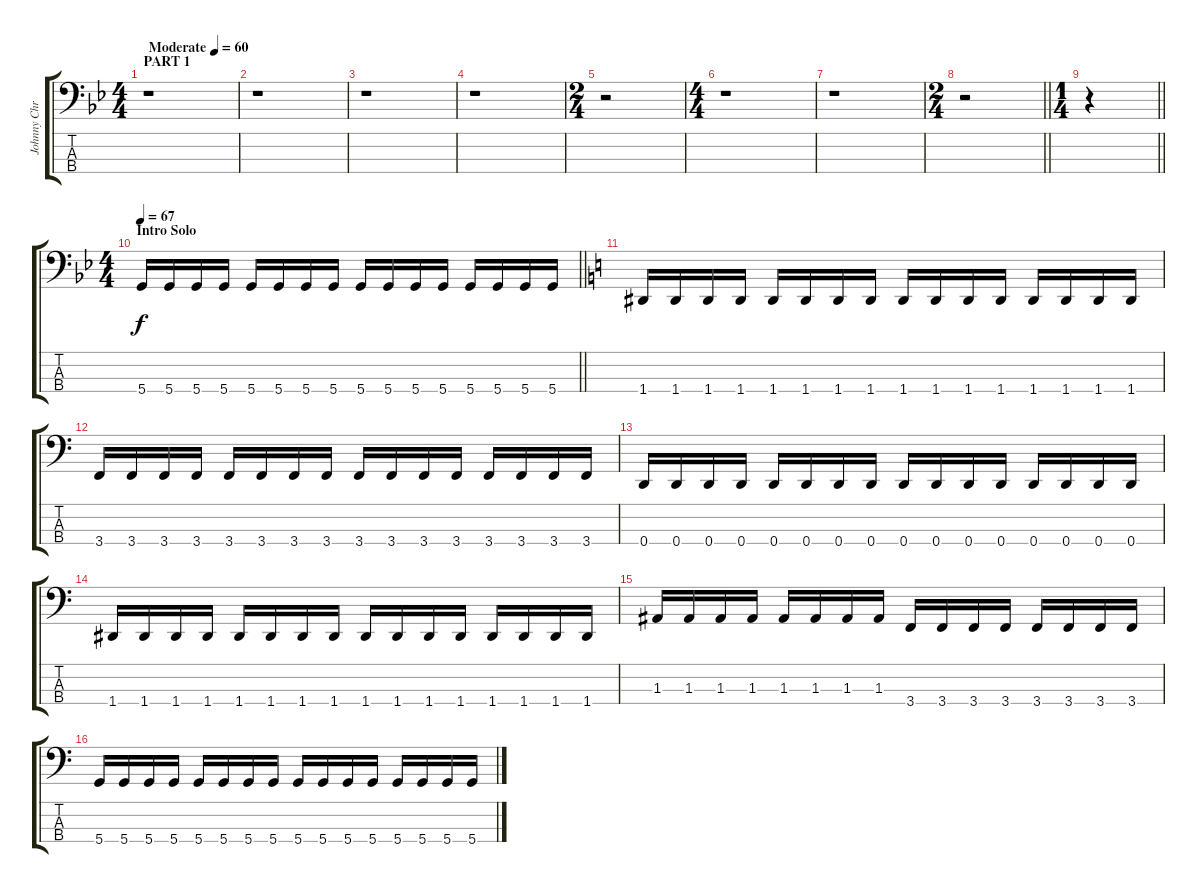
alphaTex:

\track ("Johnny Christ" "Johnny Chr") {instrument electricbassfinger}
\staff {score tabs}
\tuning (G2 D2 A1 D1) {hide}
\ts (4 4)
\section ("" "PART 1")
\tempo (60 "Moderate")
\clef f4
\ks bb
r.1{dy f instrument electricbassfinger} |
r.1 |
r.1 |
r.1 |
\ts (2 4)
r.2 |
\ts (4 4)
r.1 |
r.1 |
\ts (2 4)
\barLineRight lightlight
r.2 |
\ts (1 4)
\barLineRight lightlight
r.4 |
\ts (4 4)
\section ("" "Intro Solo")
\tempo 67
\barLineRight lightlight
5.4.16 5.4.16 5.4.16 5.4.16 5.4.16 5.4.16 5.4.16 5.4.16 5.4.16 5.4.16 5.4.16 5.4.16 5.4.16 5.4.16 5.4.16 5.4.16 |
\ks c
1.4.16 1.4.16 1.4.16 1.4.16 1.4.16 1.4.16 1.4.16 1.4.16 1.4.16 1.4.16 1.4.16 1.4.16 1.4.16 1.4.16 1.4.16 1.4.16 |
3.4.16 3.4.16 3.4.16 3.4.16 3.4.16 3.4.16 3.4.16 3.4.16 3.4.16 3.4.16 3.4.16 3.4.16 3.4.16 3.4.16 3.4.16 3.4.16 |
0.4.16 0.4.16 0.4.16 0.4.16 0.4.16 0.4.16 0.4.16 0.4.16 0.4.16 0.4.16 0.4.16 0.4.16 0.4.16 0.4.16 0.4.16 0.4.16 |
1.4.16 1.4.16 1.4.16 1.4.16 1.4.16 1.4.16 1.4.16 1.4.16 1.4.16 1.4.16 1.4.16 1.4.16 1.4.16 1.4.16 1.4.16 1.4.16 |
1.3.16 1.3.16 1.3.16 1.3.16 1.3.16 1.3.16 1.3.16 1.3.16 3.4.16 3.4.16 3.4.16 3.4.16 3.4.16 3.4.16 3.4.16 3.4.16 |
5.4.16 5.4.16 5.4.16 5.4.16 5.4.16 5.4.16 5.4.16 5.4.16 5.4.16 5.4.16 5.4.16 5.4.16 5.4.16 5.4.16 5.4.16 5.4.16
